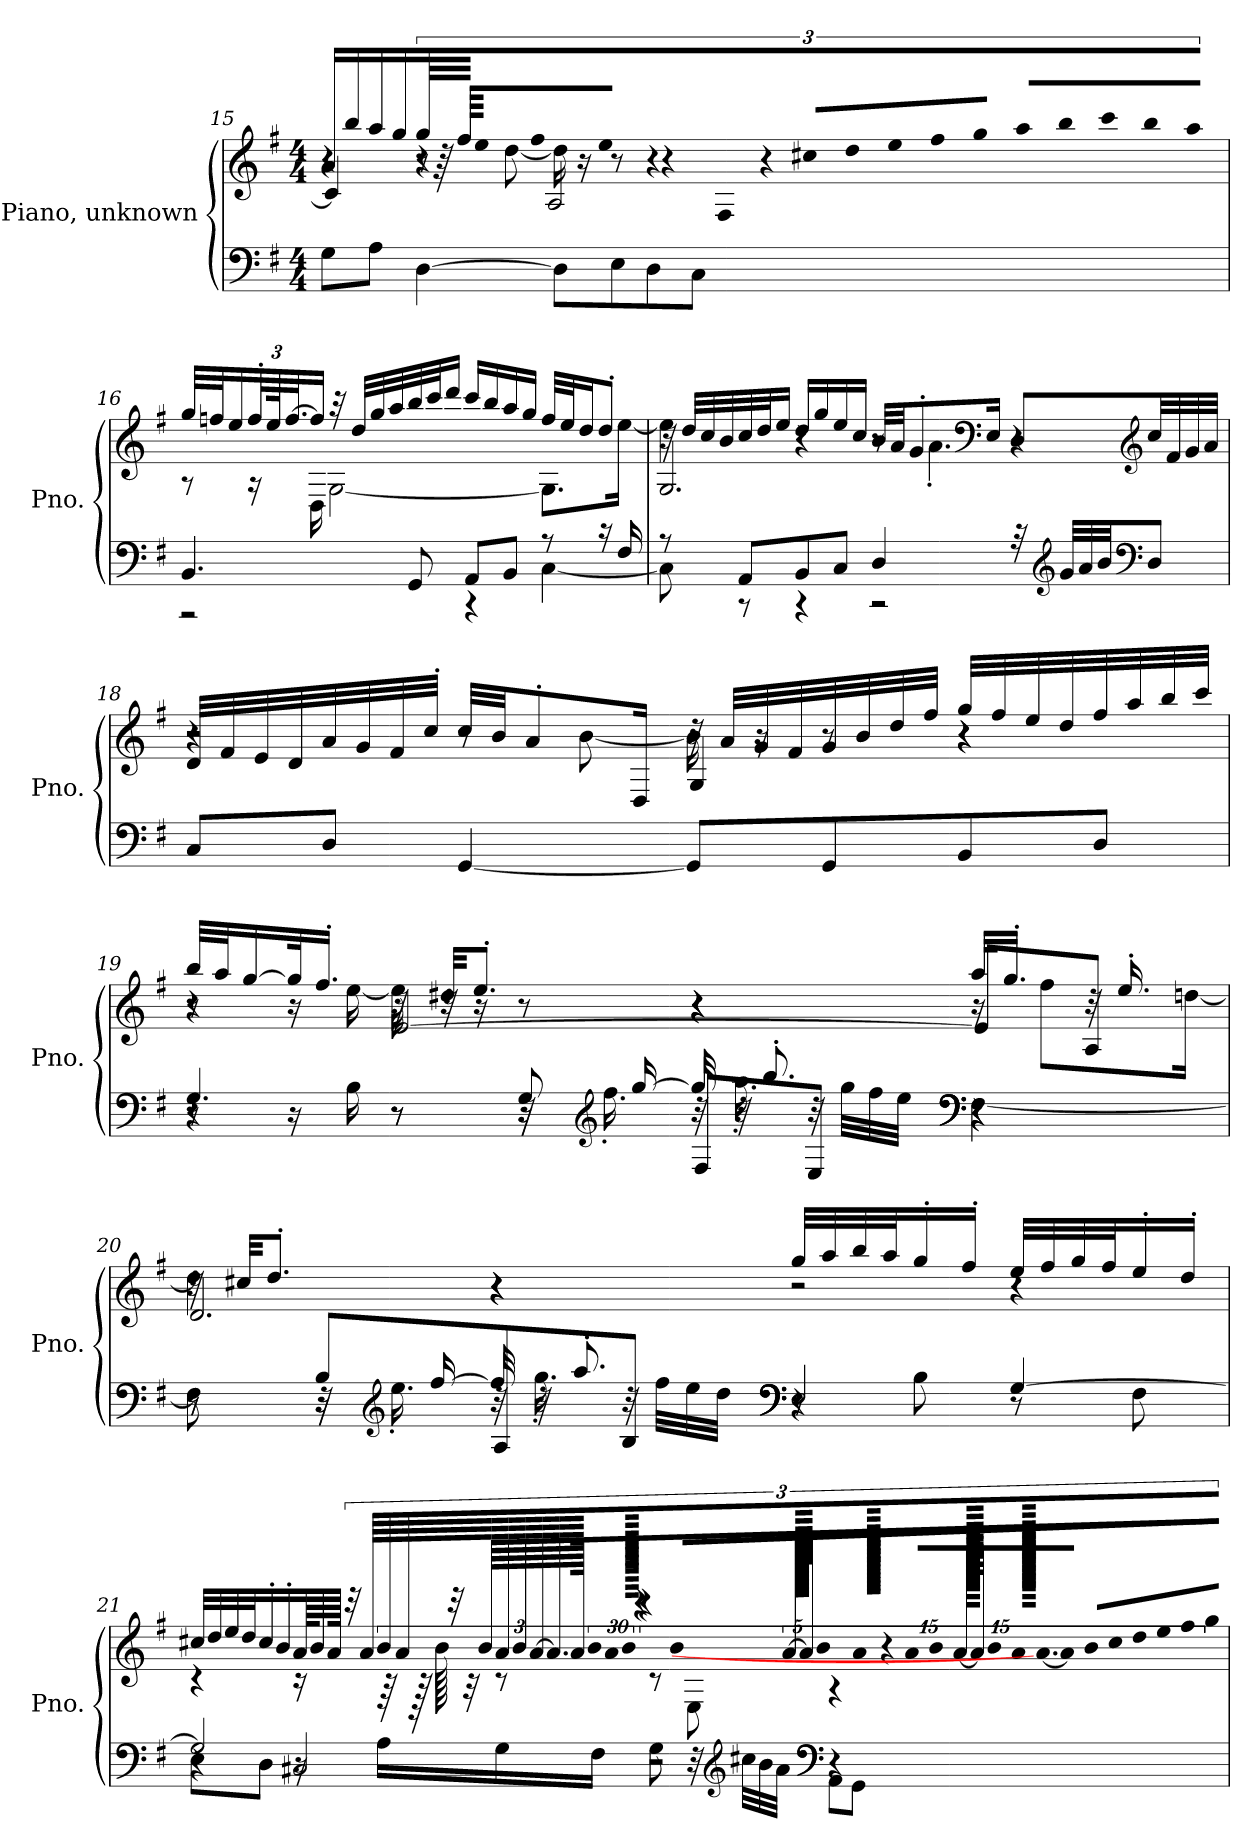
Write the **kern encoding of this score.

**kern	**kern
*part1	*part1
*staff2	*staff1
*I"Piano, unknown	*
*I'Pno.	*
!!LO:LB:g=z
*clefF4	*clefG2
*k[f#]	*k[f#]
*M4/4	*M4/4
=15	=15
*	*^
*	*	*^
8G\L	16a/LL	4r	4c#/]
.	16bb/	.	.
8A\J	16aa/	.	.
.	16gg/	.	.
[4D\	96gg/JJkk	8r	4r
.	96r	.	.
.	96ff#/KLLL	.	.
.	32ee/	.	.
.	32ff#/	.	.
.	32ee/JJJ	.	.
.	16r	[8dd\	.
.	16F#/	.	.
8D\L]	32r	16dd\]	2A/
.	32cc#X/LLL	.	.
.	32dd/	16r	.
.	32ee/J	.	.
8E\	16ff#/	8r	.
.	16gg/JJ	.	.
8D\	16aa/LL	4r	.
.	32bb/L	.	.
.	32ccc/J	.	.
8C\J	16bb/	.	.
.	16aa/JJ	.	.
*	*	*v	*v
!!LO:LB:g=z
=16	=16	=16
*^	*	*
4.BB/	2r	32gg/LLL	8r
.	.	32ffn/J	.
.	.	16ee/	.
*	*	*Xbrackettup	*
.	.	48ff'/L	16r
.	.	96ee/K	.
.	.	[48.ff/J	.
.	.	16ff/JJ]	16D\
.	.	32r	[2G\
.	.	32dd/LLL	.
.	.	32gg/	.
.	.	32aa/	.
8GG/	.	32bb/	.
.	.	32ccc/J	.
.	.	16ddd/JJ	.
8AA/L	4r	16ccc/LL	.
.	.	16bb/	.
8BB/J	.	16aa/	.
.	.	16gg/JJ	.
8r	[4C\	32ff/LLL	8.G\L]
.	.	32ee/J	.
.	.	16dd/J	.
16r	.	8dd'/J	.
16F#/	.	.	[16ee\Jk
!!LO:LB:g=z
=17	=17	=17	=17
*	*	*	*^
8r	8C\]	32r	4ee\]	2.G/
.	.	32dd/LLL	.	.
.	.	32cc/	.	.
.	.	32b/	.	.
8AA/L	8r	32cc/	.	.
.	.	32dd/J	.	.
.	.	16ee/JJ	.	.
8BB/	4r	16dd/LL	4r	.
.	.	16gg/	.	.
8C/J	.	16ee/	.	.
.	.	16cc/JJ	.	.
4D/	2r	32b/LLL	8r	.
.	.	32a/JJ	.	.
.	.	8g'/	.	.
.	.	.	4.a'\	.
*	*	*clefF4	*	*
.	.	16E/Jk	.	.
32r	.	8D/L	.	4r
*clefG2	*	*	*	*
32g/LLL	.	.	.	.
32a/	.	.	.	.
32b/JJ	.	.	.	.
*clefF4	*	*clefG2	*	*
8D/J	.	32cc/LL	.	.
.	.	32f#/	.	.
.	.	32g/	.	.
.	.	32a/JJJ	.	.
*v	*v	*	*	*
!!LO:LB:g=z	!!	!!
=18	=18	=18	=18
8C/L	32d/LLL	4r	2r
.	32f#/	.	.
.	32e/	.	.
.	32d/	.	.
8D/J	32a/	.	.
.	32g/	.	.
.	32f#/	.	.
.	32cc'/JJJ	.	.
[4GG/	32cc/LLL	8r	.
.	32b/JJ	.	.
.	8a'/	.	.
.	.	[8b\	.
.	16D/Jk	.	.
8GG/L]	32r	16b\]	4G/
.	32a/LLL	.	.
.	32g/	16r	.
.	32f#/	.	.
8GG/	32g/	8r	.
.	32b/	.	.
.	32dd/	.	.
.	32ff#/JJJ	.	.
8BB/	32gg/LLL	4r	4r
.	32ff#/	.	.
.	32ee/	.	.
.	32dd/	.	.
8D/J	32ff#/	.	.
.	32aa/	.	.
.	32bb/	.	.
.	32ccc/JJJ	.	.
!!LO:LB:g=z	!!	!!
=19	=19	=19	=19
*^	*	*	*
*	*^	*	*	*
4r	8r	4.G/	32bb/LLL	8r	4r
.	.	.	32aa/J	.	.
.	.	.	[16gg/	.	.
.	16r	.	32gg/K]	16r	.
.	.	.	16.ff#'/JJ	.	.
.	16B\	.	.	[16ee\	.
8r	8r	.	32r	32ee\]	[2e/
.	.	.	32dd#X/KKL	32r	.
.	.	.	8.ee'/J	16r	.
16r	32r	8G/	.	8r	.
*clefG2	*	*	*	*	*
.	16.ff#'\	.	.	.	.
[16gg/	.	.	.	.	.
32gg/]	32r	8F#/L	4r	4r	.
32r	16.aa'\	.	.	.	.
8.bb'/	.	.	.	.	.
.	32r	8E/J	.	.	.
.	32gg\LLL	.	.	.	.
.	32ff#\	.	.	.	.
.	32ee\JJJ	.	.	.	.
*clefF4	*	*	*	*	*
4r	[4F#\	4r	32aa/KLL	16r	8e/L]
.	.	.	16.gg'/JJ	.	.
.	.	.	.	8ff#\L	.
.	.	.	32r	.	8A/J
.	.	.	16.ee'/	.	.
.	.	.	.	[16ddn\Jk	.
!!LO:PB:g=z	!!	!!
=20	=20	=20	=20	=20	=20
8r	8F#\]	8r	32r	4dd\]	2.d/
.	.	.	32cc#X/KKL	.	.
.	.	.	8.dd'/J	.	.
16r	32r	8B/L	.	.	.
*clefG2	*	*	*	*	*
.	16.ee'\	.	.	.	.
[16ff#/	.	.	.	.	.
32ff#/]	32r	8A/	4r	4r	.
32r	16.gg'\	.	.	.	.
8.aa'/	.	.	.	.	.
.	32r	8B/J	.	.	.
.	32ff#\LLL	.	.	.	.
.	32ee\	.	.	.	.
.	32dd\JJJ	.	.	.	.
*clefF4	*	*	*	*	*
4r	8r	2E/	32gg/LLL	2r	.
.	.	.	32aa/	.	.
.	.	.	32bb/	.	.
.	.	.	32aa/J	.	.
.	8B\	.	16gg'/	.	.
.	.	.	16ff#'/JJ	.	.
[4G/	8r	.	32ee/LLL	.	4r
.	.	.	32ff#/	.	.
.	.	.	32gg/	.	.
.	.	.	32ff#/J	.	.
.	8F#\	.	16ee'/	.	.
.	.	.	16dd'/JJ	.	.
*	*	*	*	*v	*v
!!LO:LB:g=z
=21	=21	=21	=21	=21
2G/]	8E\L	4r	32cc#X/LLL	4r
.	.	.	32dd/	.
.	.	.	32ee/	.
.	.	.	32dd/J	.
.	8D\J	.	16cc#'/	.
.	.	.	16b'/	.
.	16r	2C#X/	128a/KLL	16r
.	.	.	64b/	.
.	.	.	128a/JJJJk	.
*	*	*	*brackettup	*
.	.	.	48r	.
.	.	.	96a/LLLL	.
.	16A\LL	.	80b/	64r
.	.	.	80a/JJJJ	.
.	.	.	.	128r
.	.	.	.	128b\
.	.	.	40r	.
.	.	.	.	32r
.	.	.	80b/LLLL	.
*	*	*	*Xbrackettup	*
.	16G\	.	96a/	8r
.	.	.	96b/	.
.	.	.	[96a/	.
.	.	.	64.a/]	.
.	.	.	128a/L	.
*	*	*	*brackettup	*
!	!	!	!LO:N:vis=256	!
.	16F#\JJ	.	1920%17b/	.
!	!	!	!LO:N:vis=256	!
.	.	.	1920%17a/	.
!	!	!	!LO:N:vis=256	!
.	.	.	1920%17b/JJJJJ	.
!	!	!	!LO:N:vis=128	!
.	.	.	1920%17r	.
.	.	.	1920ryy	.
!	!	!	!LO:N:vis=64	!
.	.	.	960%17r	.
!	!	!	!LO:N:vis=256	!
.	.	.	1920%17b/LLLLL	.
2r	8G\	.	[1920a/	8r
.	.	.	120a/]	.
!	!	!	!LO:N:vis=256	!
.	.	.	1920%17b/J	.
!	!	!	!LO:N:vis=64	!
.	.	.	960%17a/JJJJ	.
.	.	.	1920ryy	.
!	!	!	!LO:N:vis=64	!
.	.	.	960%17r	.
!	!	!	!LO:N:vis=256	!
.	.	.	1920%17a/LLLLL	.
*	*	*	*Xbrackettup	*
!	!	!	!LO:N:vis=256	!
.	.	.	1920%17b/	.
.	.	.	[1920a/	.
.	.	.	120a/]	.
!	!	!	!LO:N:vis=256	!
.	.	.	1920%17b/	.
!	!	!	!LO:N:vis=256	!
.	.	.	[1920%17a/J	.
.	.	.	1920ryy	.
!	!	!	!LO:N:vis=64.	!
.	.	.	640%17a/JJJ_	.
.	32r	.	8a/J]	8E\
*clefG2	*	*	*	*
.	32cc#X\LLL	.	.	.
.	32b\	.	.	.
.	32a\JJJ	.	.	.
*clefF4	*	*	*	*
.	8AA\L	4r	32b/LLL	4r
.	.	.	32cc#/	.
.	.	.	32dd/	.
.	.	.	32ee/J	.
.	8GG\J	.	16ff#/	.
.	.	.	16gg/JJ	.
*v	*v	*v	*	*
*	*v	*v
=	=
*-	*-
